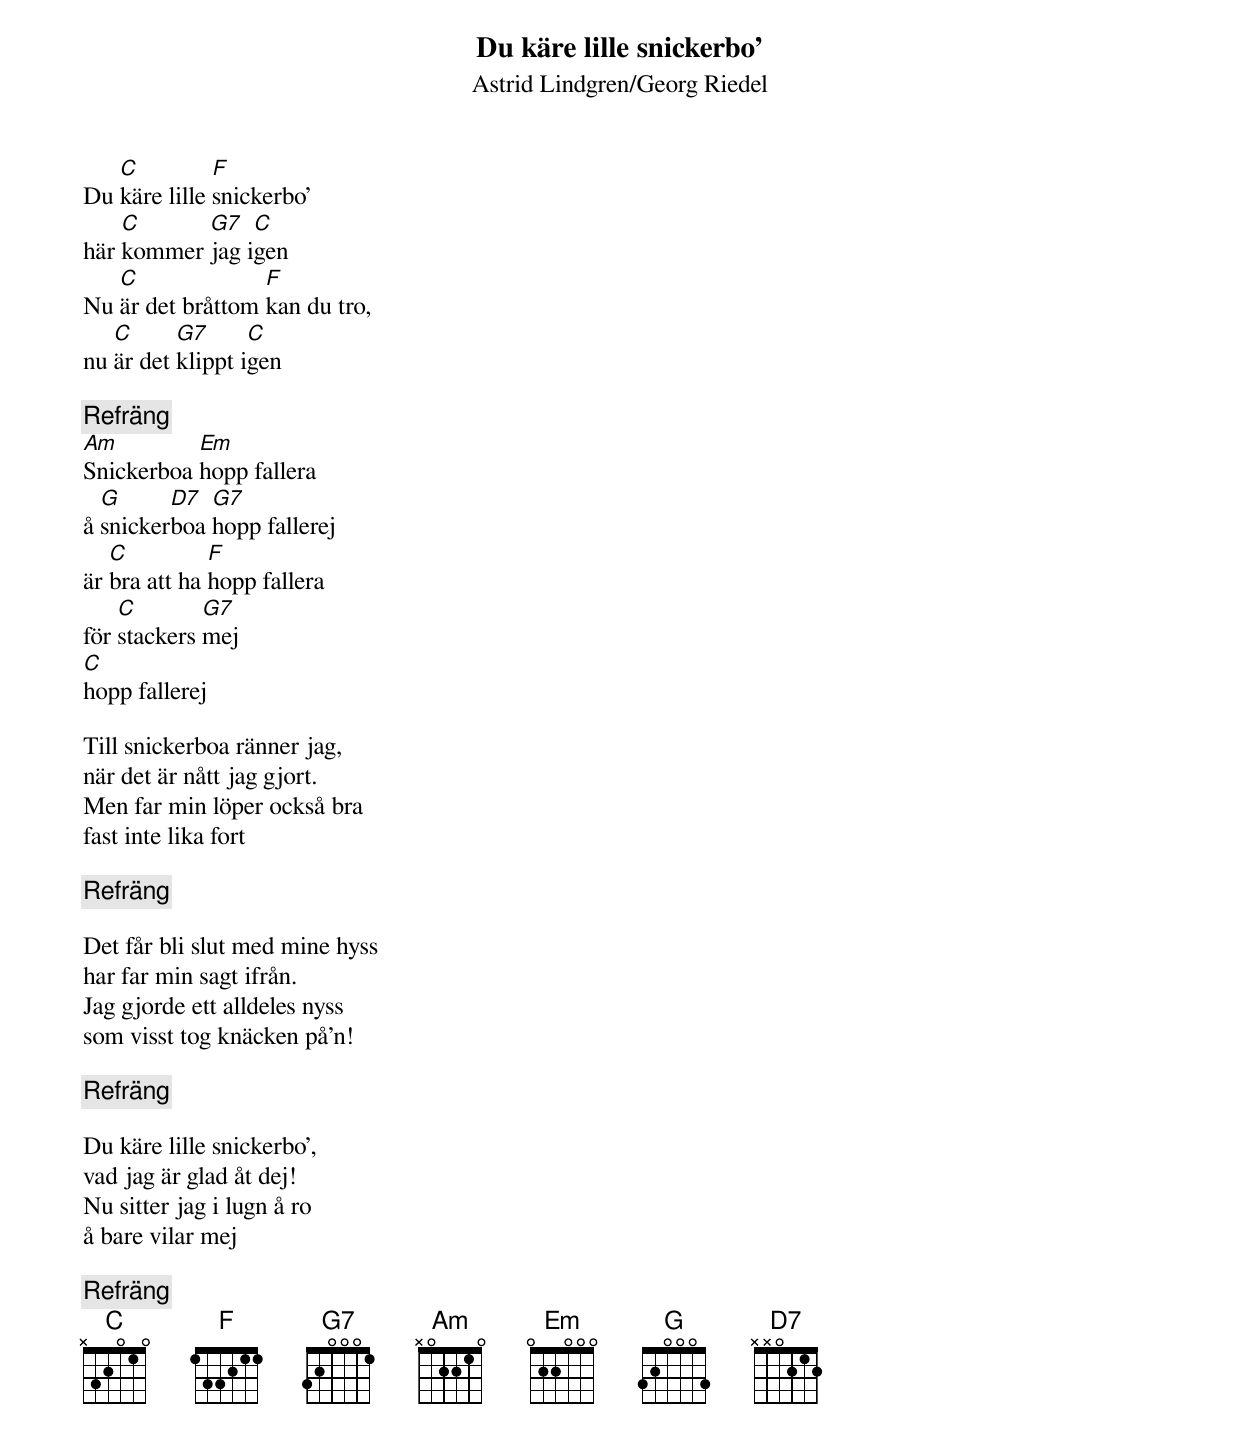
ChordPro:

{t:Du käre lille snickerbo'}
{st:Astrid Lindgren/Georg Riedel}
Du [C]käre lille [F]snickerbo'
här [C]kommer [G7]jag i[C]gen
Nu [C]är det bråttom [F]kan du tro,
nu [C]är det [G7]klippt i[C]gen

{c:Refräng}
[Am]Snickerboa [Em]hopp fallera
å [G]snicker[D7]boa [G7]hopp fallerej
är [C]bra att ha [F]hopp fallera
för [C]stackers [G7]mej
[C]hopp fallerej

Till snickerboa ränner jag,
när det är nått jag gjort.
Men far min löper också bra
fast inte lika fort

{c:Refräng}

Det får bli slut med mine hyss
har far min sagt ifrån.
Jag gjorde ett alldeles nyss
som visst tog knäcken på'n!

{c:Refräng}

Du käre lille snickerbo',
vad jag är glad åt dej!
Nu sitter jag i lugn å ro
å bare vilar mej

{c:Refräng}
